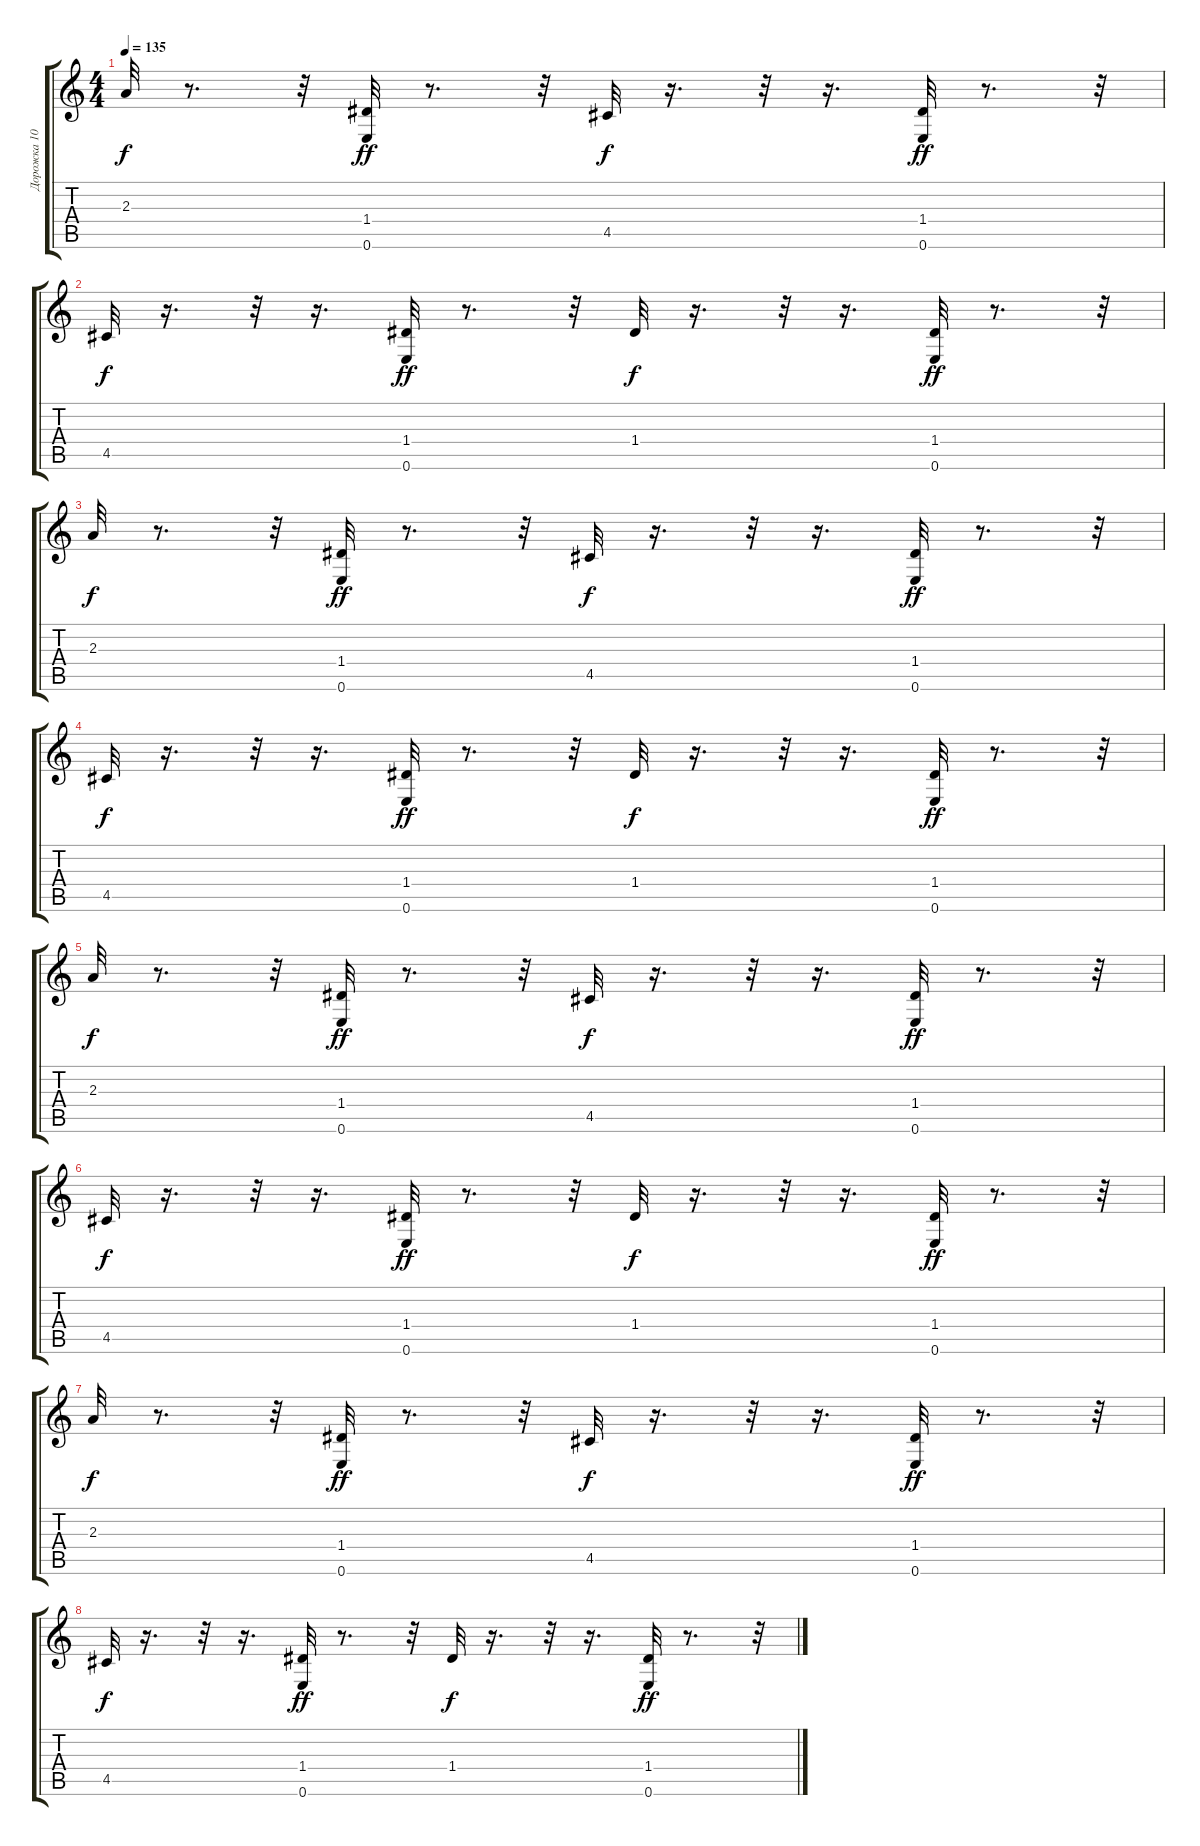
\track ("Дорожка 10" "Дорожка 10") {instrument acousticguitarnylon}
\staff {score tabs}
\tuning (E4 B3 G3 D3 A2 E2) {hide}
\ts (4 4)
\tempo 135
\clef g2
\ks c
2.3.32{dy f} r.8{d} r.32 (1.4 0.6).32{dy ff} r.8{d} r.32 4.5.32{dy f} r.16{d} r.32 r.16{d} (1.4 0.6).32{dy ff} r.8{d} r.32 |
4.5.32{dy f} r.16{d} r.32 r.16{d} (1.4 0.6).32{dy ff} r.8{d} r.32 1.4.32{dy f} r.16{d} r.32 r.16{d} (1.4 0.6).32{dy ff} r.8{d} r.32 |
2.3.32{dy f} r.8{d} r.32 (1.4 0.6).32{dy ff} r.8{d} r.32 4.5.32{dy f} r.16{d} r.32 r.16{d} (1.4 0.6).32{dy ff} r.8{d} r.32 |
4.5.32{dy f} r.16{d} r.32 r.16{d} (1.4 0.6).32{dy ff} r.8{d} r.32 1.4.32{dy f} r.16{d} r.32 r.16{d} (1.4 0.6).32{dy ff} r.8{d} r.32 |
2.3.32{dy f} r.8{d} r.32 (1.4 0.6).32{dy ff} r.8{d} r.32 4.5.32{dy f} r.16{d} r.32 r.16{d} (1.4 0.6).32{dy ff} r.8{d} r.32 |
4.5.32{dy f} r.16{d} r.32 r.16{d} (1.4 0.6).32{dy ff} r.8{d} r.32 1.4.32{dy f} r.16{d} r.32 r.16{d} (1.4 0.6).32{dy ff} r.8{d} r.32 |
2.3.32{dy f} r.8{d} r.32 (1.4 0.6).32{dy ff} r.8{d} r.32 4.5.32{dy f} r.16{d} r.32 r.16{d} (1.4 0.6).32{dy ff} r.8{d} r.32 |
4.5.32{dy f} r.16{d} r.32 r.16{d} (1.4 0.6).32{dy ff} r.8{d} r.32 1.4.32{dy f} r.16{d} r.32 r.16{d} (1.4 0.6).32{dy ff} r.8{d} r.32
